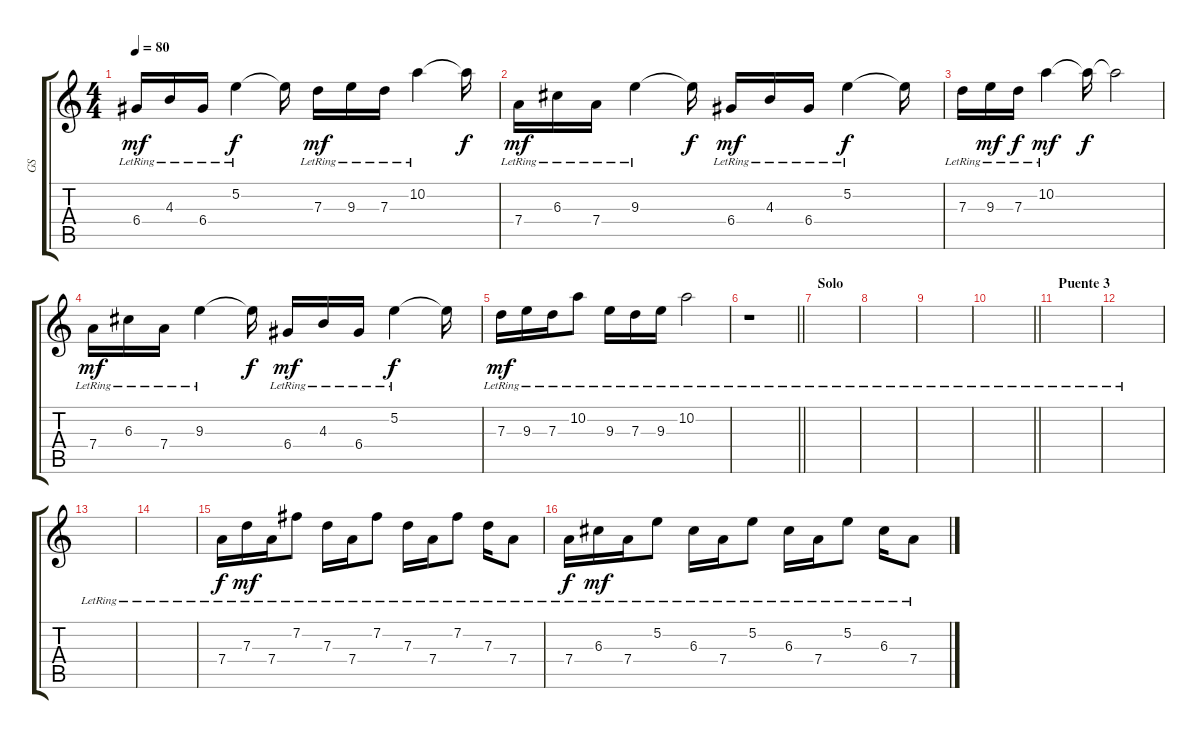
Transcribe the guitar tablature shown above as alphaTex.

\track ("GS" "GS") {instrument electricguitarjazz}
\staff {score tabs}
\tuning (E4 B3 G3 D3 A2 E2) {hide}
\ts (4 4)
\tempo 80
\clef g2
\ks c
6.4{lr}.16{dy mf} 4.3{lr}.16 6.4{lr}.16 5.2{lr}.4{dy f} 5.2{t}.16 7.3{lr}.16{dy mf} 9.3{lr}.16 7.3{lr}.16 10.2{lr}.4 10.2{t}.16{dy f} |
7.4{lr}.16{dy mf} 6.3{lr}.16 7.4{lr}.16 9.3{lr}.4 9.3{t}.16{dy f} 6.4{lr}.16{dy mf} 4.3{lr}.16 6.4{lr}.16 5.2{lr}.4{dy f} 5.2{t}.16 |
7.3{lr}.16 9.3{lr}.16{dy mf} 7.3{lr}.16{dy f} 10.2{lr}.4{dy mf} 10.2{t}.16{dy f} 10.2{t}.2 |
7.4{lr}.16{dy mf} 6.3{lr}.16 7.4{lr}.16 9.3{lr}.4 9.3{t}.16{dy f} 6.4{lr}.16{dy mf} 4.3{lr}.16 6.4{lr}.16 5.2{lr}.4{dy f} 5.2{t}.16 |
7.3{lr}.16{dy mf} 9.3{lr}.16 7.3{lr}.16 10.2{lr}.8 9.3{lr}.16 7.3{lr}.16 9.3{lr}.16 10.2{lr}.2 |
\barLineRight lightlight
r.1 |
\section ("" "Solo")
|
|
|
\barLineRight lightlight
|
\section ("" "Puente 3")
|
|
|
|
7.4{lr}.16{dy f} 7.3{lr}.16{dy mf} 7.4{lr}.16 7.2{lr}.8 7.3{lr}.16 7.4{lr}.16 7.2{lr}.8 7.3{lr}.16 7.4{lr}.16 7.2{lr}.8 7.3{lr}.16 7.4{lr}.8 |
7.4{lr}.16{dy f} 6.3{lr}.16{dy mf} 7.4{lr}.16 5.2{lr}.8 6.3{lr}.16 7.4{lr}.16 5.2{lr}.8 6.3{lr}.16 7.4{lr}.16 5.2{lr}.8 6.3{lr}.16 7.4{lr}.8
